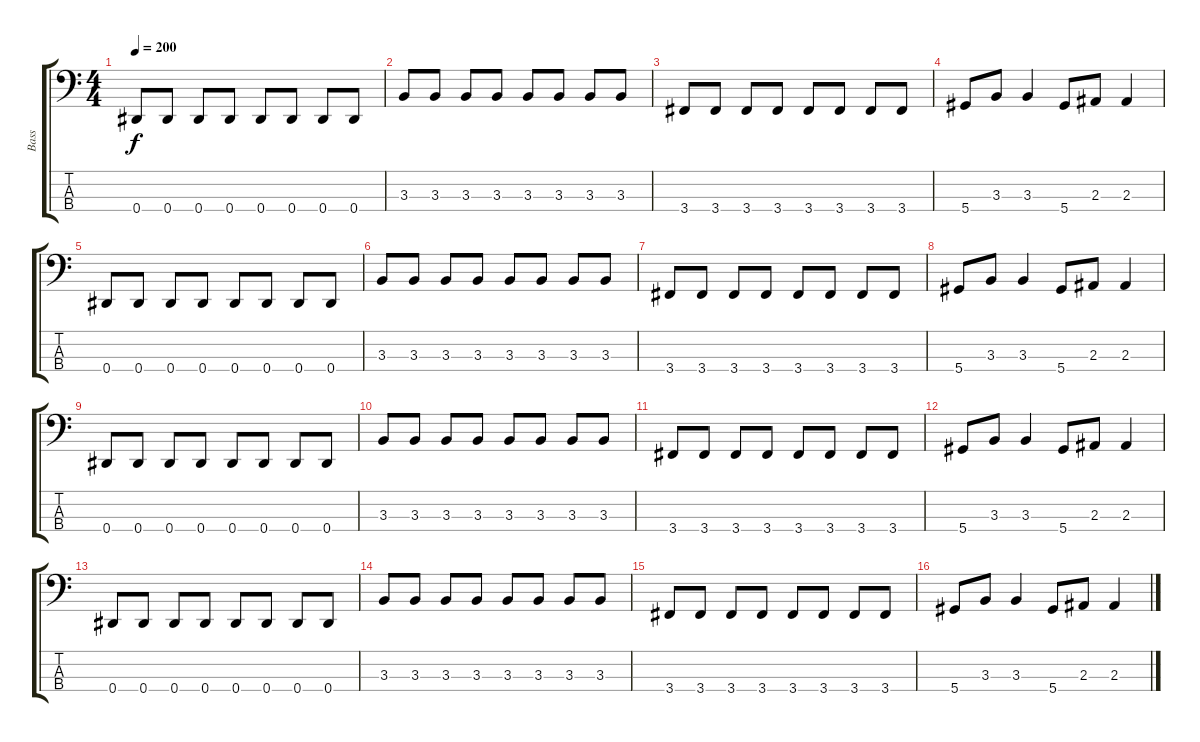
\track ("Bass" "Bass") {instrument electricbassfinger}
\staff {score tabs}
\tuning (Gb2 Db2 Ab1 Eb1) {hide}
\ts (4 4)
\tempo 200
\clef f4
\ks c
0.4.8{dy f instrument electricbassfinger} 0.4.8 0.4.8 0.4.8 0.4.8 0.4.8 0.4.8 0.4.8 |
3.3.8 3.3.8 3.3.8 3.3.8 3.3.8 3.3.8 3.3.8 3.3.8 |
3.4.8 3.4.8 3.4.8 3.4.8 3.4.8 3.4.8 3.4.8 3.4.8 |
5.4.8 3.3.8 3.3.4 5.4.8 2.3.8 2.3.4 |
0.4.8 0.4.8 0.4.8 0.4.8 0.4.8 0.4.8 0.4.8 0.4.8 |
3.3.8 3.3.8 3.3.8 3.3.8 3.3.8 3.3.8 3.3.8 3.3.8 |
3.4.8 3.4.8 3.4.8 3.4.8 3.4.8 3.4.8 3.4.8 3.4.8 |
5.4.8 3.3.8 3.3.4 5.4.8 2.3.8 2.3.4 |
0.4.8 0.4.8 0.4.8 0.4.8 0.4.8 0.4.8 0.4.8 0.4.8 |
3.3.8 3.3.8 3.3.8 3.3.8 3.3.8 3.3.8 3.3.8 3.3.8 |
3.4.8 3.4.8 3.4.8 3.4.8 3.4.8 3.4.8 3.4.8 3.4.8 |
5.4.8 3.3.8 3.3.4 5.4.8 2.3.8 2.3.4 |
0.4.8 0.4.8 0.4.8 0.4.8 0.4.8 0.4.8 0.4.8 0.4.8 |
3.3.8 3.3.8 3.3.8 3.3.8 3.3.8 3.3.8 3.3.8 3.3.8 |
3.4.8 3.4.8 3.4.8 3.4.8 3.4.8 3.4.8 3.4.8 3.4.8 |
5.4.8 3.3.8 3.3.4 5.4.8 2.3.8 2.3.4
